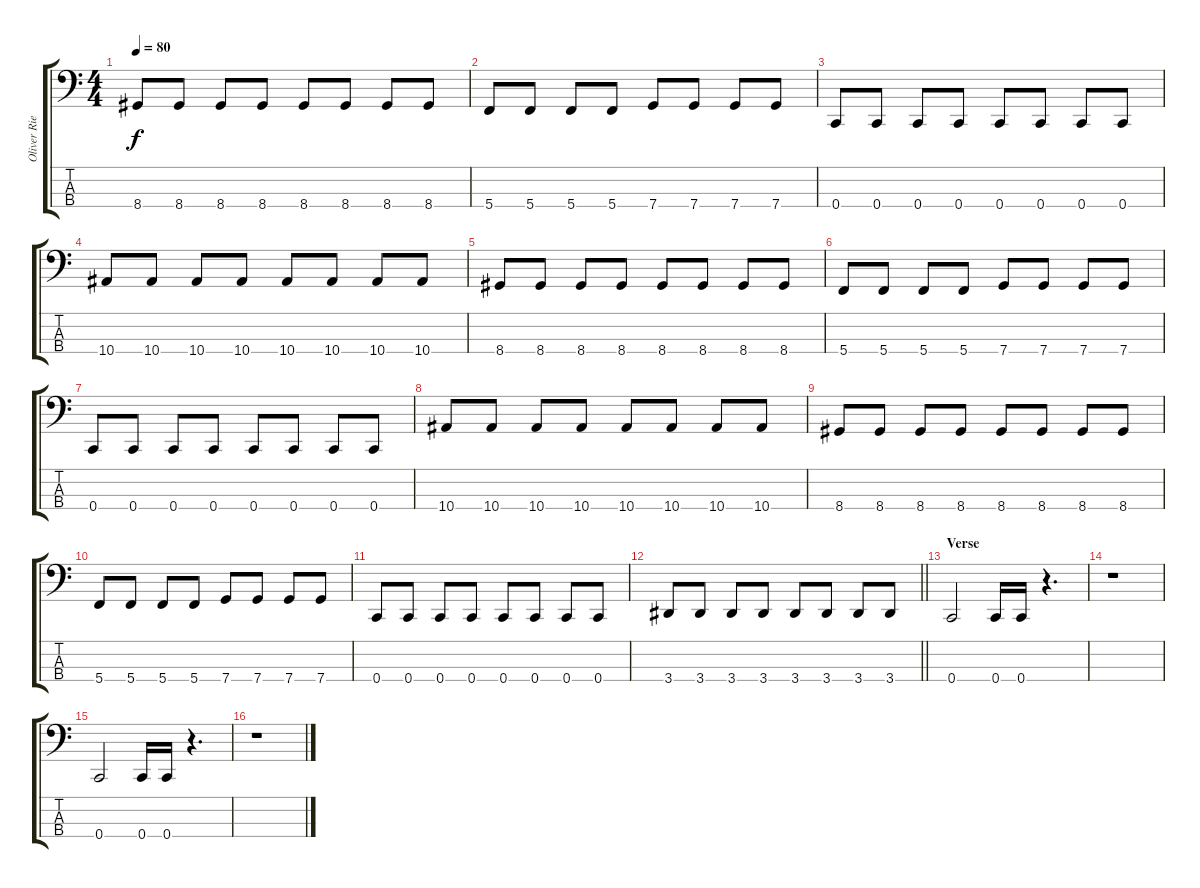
\track ("Oliver Riedel // Bass" "Oliver Rie") {instrument electricbassfinger}
\staff {score tabs}
\tuning (F2 C2 G1 C1) {hide}
\ts (4 4)
\tempo 80
\clef f4
\ks c
8.4.8{dy f} 8.4.8 8.4.8 8.4.8 8.4.8 8.4.8 8.4.8 8.4.8 |
5.4.8 5.4.8 5.4.8 5.4.8 7.4.8 7.4.8 7.4.8 7.4.8 |
0.4.8 0.4.8 0.4.8 0.4.8 0.4.8 0.4.8 0.4.8 0.4.8 |
10.4.8 10.4.8 10.4.8 10.4.8 10.4.8 10.4.8 10.4.8 10.4.8 |
8.4.8 8.4.8 8.4.8 8.4.8 8.4.8 8.4.8 8.4.8 8.4.8 |
5.4.8 5.4.8 5.4.8 5.4.8 7.4.8 7.4.8 7.4.8 7.4.8 |
0.4.8 0.4.8 0.4.8 0.4.8 0.4.8 0.4.8 0.4.8 0.4.8 |
10.4.8 10.4.8 10.4.8 10.4.8 10.4.8 10.4.8 10.4.8 10.4.8 |
8.4.8 8.4.8 8.4.8 8.4.8 8.4.8 8.4.8 8.4.8 8.4.8 |
5.4.8 5.4.8 5.4.8 5.4.8 7.4.8 7.4.8 7.4.8 7.4.8 |
0.4.8 0.4.8 0.4.8 0.4.8 0.4.8 0.4.8 0.4.8 0.4.8 |
\barLineRight lightlight
3.4.8 3.4.8 3.4.8 3.4.8 3.4.8 3.4.8 3.4.8 3.4.8 |
\section ("" "Verse")
0.4.2 0.4.16 0.4.16 r.4{d} |
r.1 |
0.4.2 0.4.16 0.4.16 r.4{d} |
r.1
